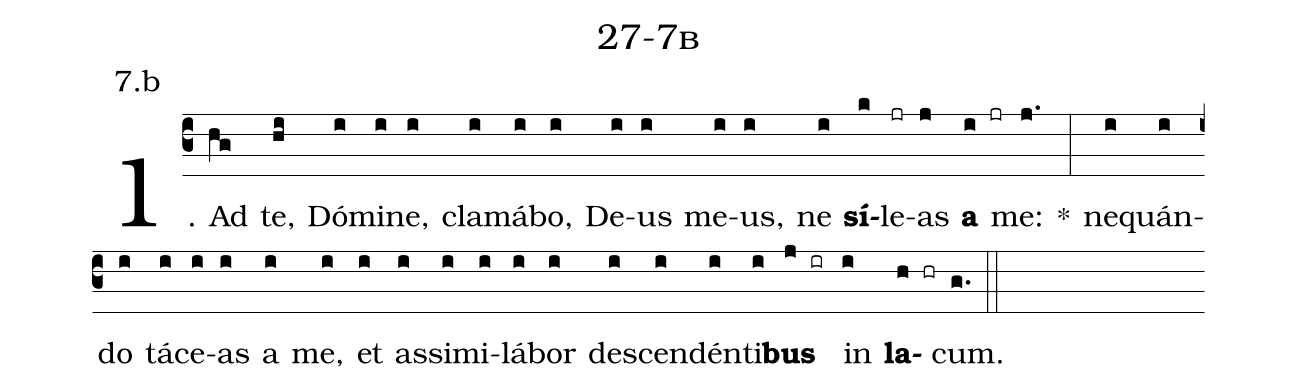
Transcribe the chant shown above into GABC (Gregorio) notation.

name: 27-7b;
annotation: 7.b;
%%
(c3)1. Ad(hg) te,(hi) Dó(i)mi(i)ne,(i) cla(i)má(i)bo,(i) De(i)us(i) me(i)us,(i) ne(i) <b>sí</b>(k)le(jr)as(j) <b>a</b>(i jr) me:(j.) *(:) ne(i)quán(i)do(i) tá(i)ce(i)as(i) a(i) me,(i) et(i) as(i)si(i)mi(i)lá(i)bor(i) de(i)scen(i)dén(i)ti(i)<b>bus</b>(j ir) in(i) <b>la</b>(h hr)cum.(g.) (::)
